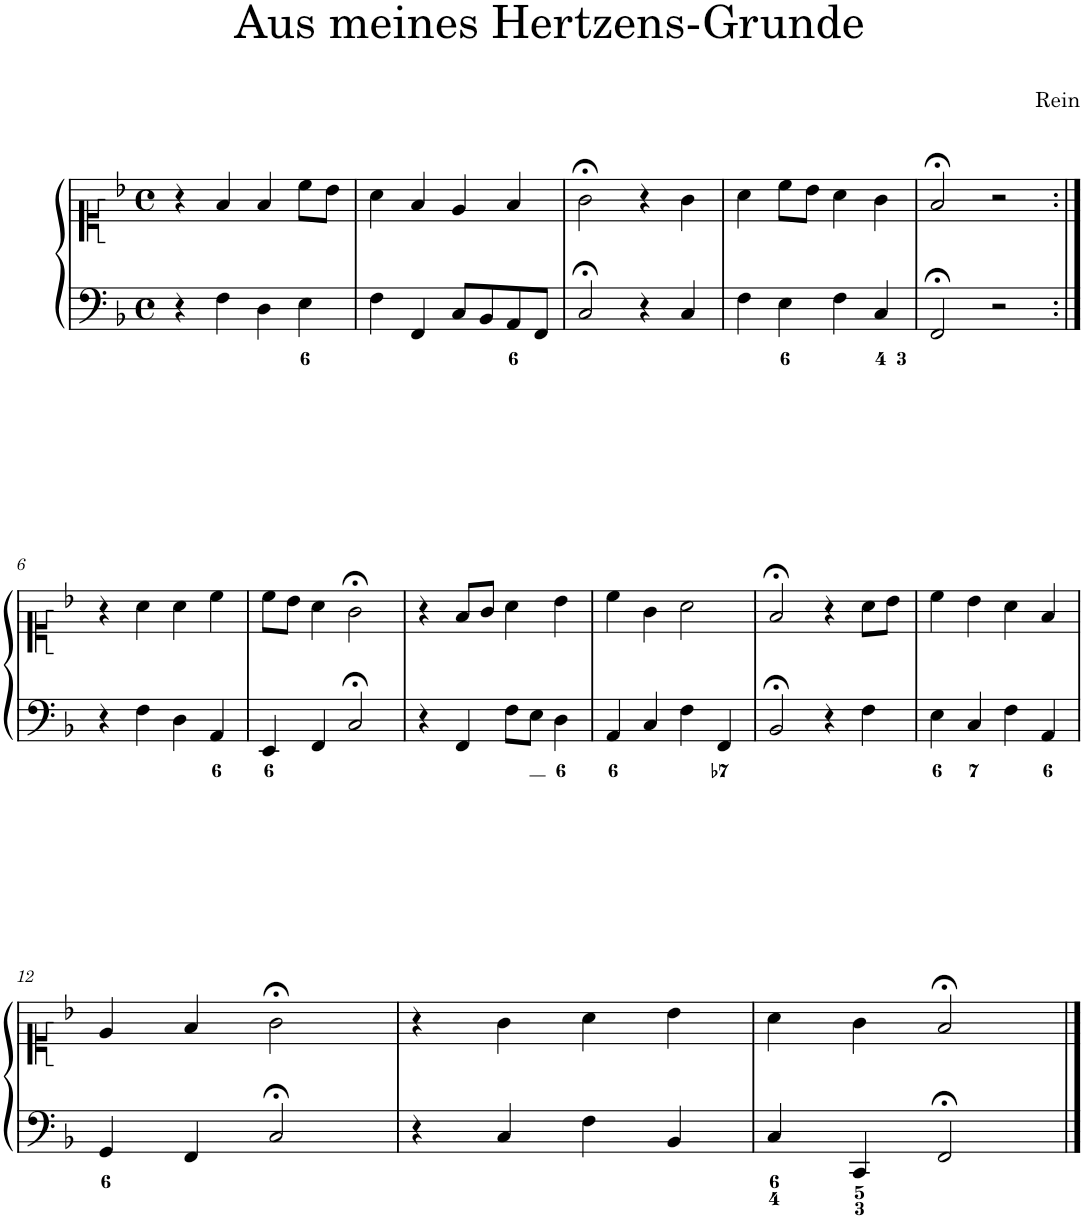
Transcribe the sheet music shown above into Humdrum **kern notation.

**kern	**kern
*part1	*part1
*staff2	*staff1
*I"Piano	*
*I'Pno.	*
*clefF4	*clefC1
*k[b-]	*k[b-]
*M4/4	*M4/4
*met(c)	*met(c)
=1	=1
4r	4r
4F\	4f/
4D\	4f/
4E\	8cc\L
.	8b-\J
=2	=2
4F\	4a\
4FF/	4f/
8C/L	4e/
8BB-/	.
8AA/	4f/
8FF/J	.
=3	=3
2C;</	2g;<\
4r	4r
4C/	4g\
=4	=4
4F\	4a\
4E\	8cc\L
.	8b-\J
4F\	4a\
4C/	4g\
=5	=5
2FF;</	2f;</
2r	2r
!!LO:LB:g=z
=6:|!	=6:|!
4r	4r
4F\	4a\
4D\	4a\
4AA/	4cc\
=7	=7
4EE/	8cc\L
.	8b-\J
4FF/	4a\
2C;</	2g;<\
=8	=8
4r	4r
4FF/	8f/L
.	8g/J
8F\L	4a\
8E\J	.
4D\	4b-\
=9	=9
4AA/	4cc\
4C/	4g\
4F\	2a\
4FF/	.
=10	=10
2BB-;</	2f;</
4r	4r
4F\	8a\L
.	8b-\J
=11	=11
4E\	4cc\
4C/	4b-\
4F\	4a\
4AA/	4f/
!!LO:LB:g=z
=12	=12
4GG/	4e/
4FF/	4f/
2C;</	2g;<\
=13	=13
4r	4r
4C/	4g\
4F\	4a\
4BB-/	4b-\
=14	=14
4C/	4a\
4CC/	4g\
2FF;</	2f;</
==	==
*-	*-
